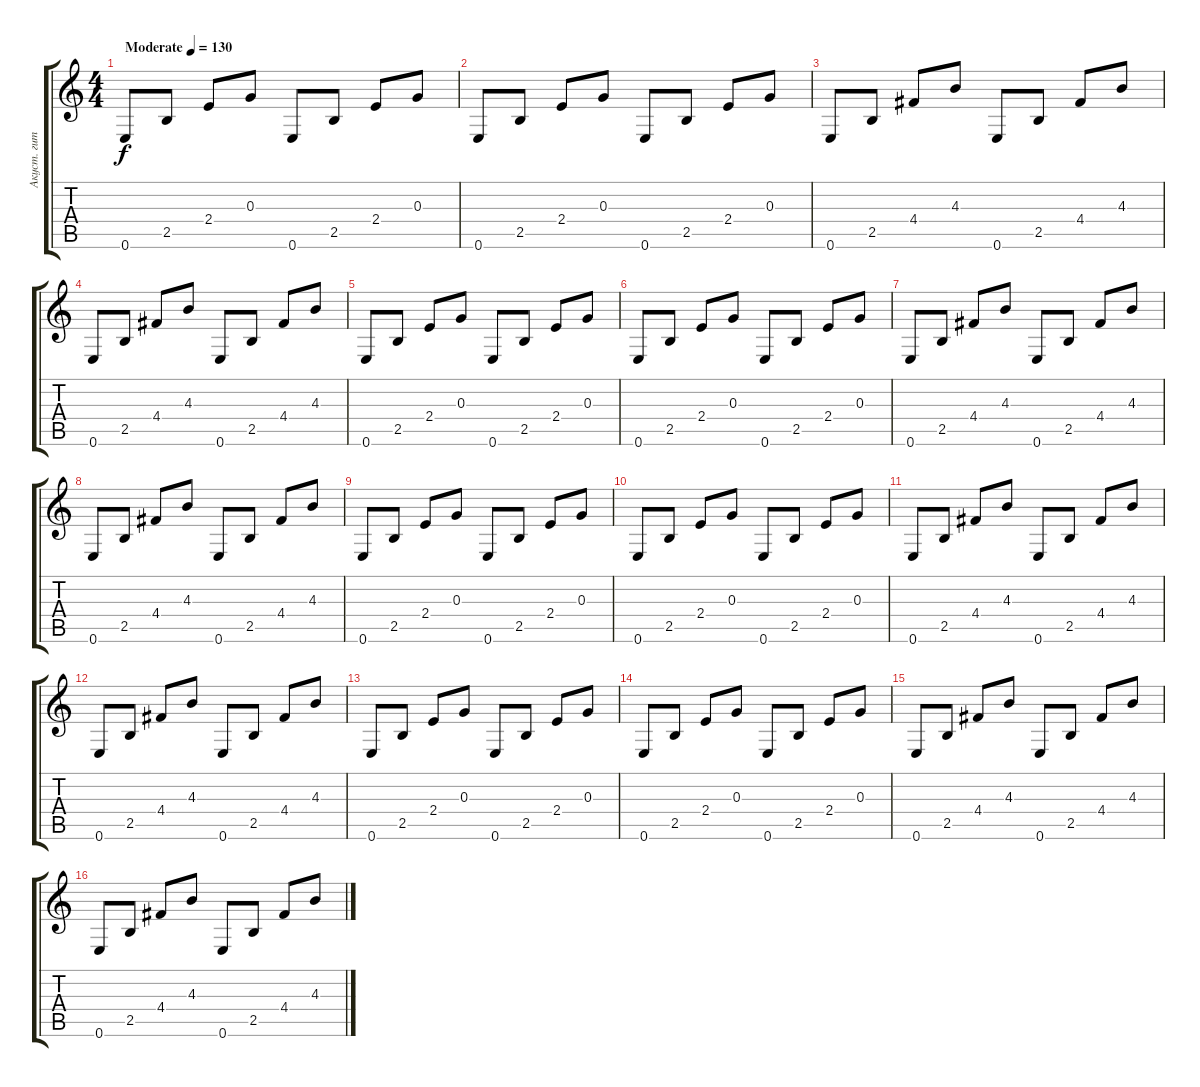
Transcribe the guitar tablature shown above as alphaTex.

\track ("Акуст. гитара (Шаграт)" "Акуст. гит") {instrument acousticguitarnylon}
\staff {score tabs}
\tuning (E4 B3 G3 D3 A2 E2) {hide}
\ts (4 4)
\tempo (130 "Moderate")
\clef g2
\ks c
0.6.8{dy f instrument acousticguitarnylon} 2.5.8 2.4.8 0.3.8 0.6.8 2.5.8 2.4.8 0.3.8 |
0.6.8 2.5.8 2.4.8 0.3.8 0.6.8 2.5.8 2.4.8 0.3.8 |
0.6.8 2.5.8 4.4.8 4.3.8 0.6.8 2.5.8 4.4.8 4.3.8 |
0.6.8 2.5.8 4.4.8 4.3.8 0.6.8 2.5.8 4.4.8 4.3.8 |
0.6.8 2.5.8 2.4.8 0.3.8 0.6.8 2.5.8 2.4.8 0.3.8 |
0.6.8 2.5.8 2.4.8 0.3.8 0.6.8 2.5.8 2.4.8 0.3.8 |
0.6.8 2.5.8 4.4.8 4.3.8 0.6.8 2.5.8 4.4.8 4.3.8 |
0.6.8 2.5.8 4.4.8 4.3.8 0.6.8 2.5.8 4.4.8 4.3.8 |
0.6.8 2.5.8 2.4.8 0.3.8 0.6.8 2.5.8 2.4.8 0.3.8 |
0.6.8 2.5.8 2.4.8 0.3.8 0.6.8 2.5.8 2.4.8 0.3.8 |
0.6.8 2.5.8 4.4.8 4.3.8 0.6.8 2.5.8 4.4.8 4.3.8 |
0.6.8 2.5.8 4.4.8 4.3.8 0.6.8 2.5.8 4.4.8 4.3.8 |
0.6.8 2.5.8 2.4.8 0.3.8 0.6.8 2.5.8 2.4.8 0.3.8 |
0.6.8 2.5.8 2.4.8 0.3.8 0.6.8 2.5.8 2.4.8 0.3.8 |
0.6.8 2.5.8 4.4.8 4.3.8 0.6.8 2.5.8 4.4.8 4.3.8 |
0.6.8 2.5.8 4.4.8 4.3.8 0.6.8 2.5.8 4.4.8 4.3.8
